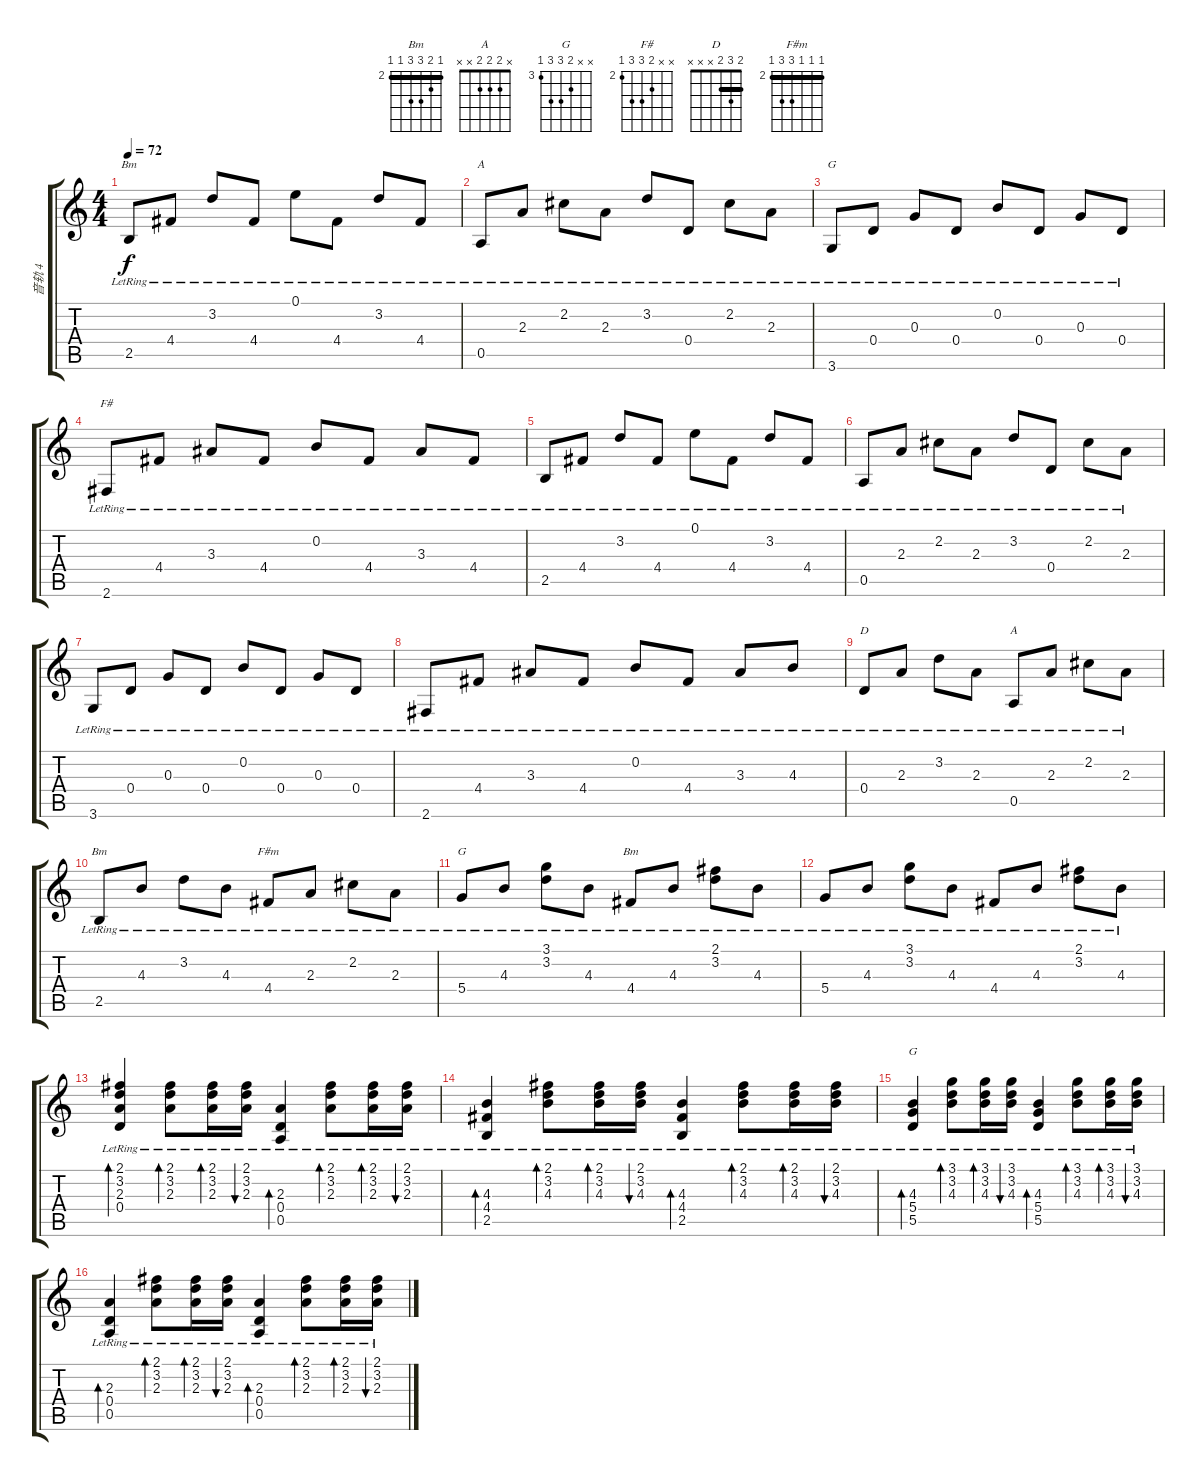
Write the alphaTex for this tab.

\track ("音轨 4" "音轨 4") {instrument acousticguitarsteel}
\staff {score tabs}
\tuning (E4 B3 G3 D3 A2 E2) {hide}
\chord ("Bm" x 3 4 4 2 x) {firstfret 2}
\chord ("A" x 2 2 x 0 x) {barre 2}
\chord ("G" 3 0 x x 2 3)
\chord ("F#" x x 3 4 4 2) {firstfret 2 barre 2}
\chord ("D" 2 3 2 x x x) {barre 2}
\chord ("A" x 2 2 2 x x)
\chord ("Bm" x 3 4 4 x 2) {firstfret 2 barre 2}
\chord ("F#m" 2 2 2 4 4 2) {firstfret 2 barre 2}
\chord ("G" x 3 4 5 5 3) {firstfret 3 barre 3}
\chord ("Bm" 2 3 4 4 2 2) {firstfret 2 barre 2}
\chord ("G" x x 4 5 5 3) {firstfret 3 barre 3}
\ts (4 4)
\tempo 72
\clef g2
\ks c
2.5{lr}.8{ch "Bm" dy f} 4.4{lr}.8 3.2{lr}.8 4.4{lr}.8 0.1{lr}.8 4.4{lr}.8 3.2{lr}.8 4.4{lr}.8 |
0.5{lr}.8{ch "A"} 2.3{lr}.8 2.2{lr}.8 2.3{lr}.8 3.2{lr}.8 0.4{lr}.8 2.2{lr}.8 2.3{lr}.8 |
3.6{lr}.8{ch "G"} 0.4{lr}.8 0.3{lr}.8 0.4{lr}.8 0.2{lr}.8 0.4{lr}.8 0.3{lr}.8 0.4{lr}.8 |
2.6{lr}.8{ch "F#"} 4.4{lr}.8 3.3{lr}.8 4.4{lr}.8 0.2{lr}.8 4.4{lr}.8 3.3{lr}.8 4.4{lr}.8 |
2.5{lr}.8 4.4{lr}.8 3.2{lr}.8 4.4{lr}.8 0.1{lr}.8 4.4{lr}.8 3.2{lr}.8 4.4{lr}.8 |
0.5{lr}.8 2.3{lr}.8 2.2{lr}.8 2.3{lr}.8 3.2{lr}.8 0.4{lr}.8 2.2{lr}.8 2.3{lr}.8 |
3.6{lr}.8 0.4{lr}.8 0.3{lr}.8 0.4{lr}.8 0.2{lr}.8 0.4{lr}.8 0.3{lr}.8 0.4{lr}.8 |
2.6{lr}.8 4.4{lr}.8 3.3{lr}.8 4.4{lr}.8 0.2{lr}.8 4.4{lr}.8 3.3{lr}.8 4.3{lr}.8 |
0.4{lr}.8{ch "D"} 2.3{lr}.8 3.2{lr}.8 2.3{lr}.8 0.5{lr}.8{ch "A"} 2.3{lr}.8 2.2{lr}.8 2.3{lr}.8 |
2.5{lr}.8{ch "Bm"} 4.3{lr}.8 3.2{lr}.8 4.3{lr}.8 4.4{lr}.8{ch "F#m"} 2.3{lr}.8 2.2{lr}.8 2.3{lr}.8 |
5.4{lr}.8{ch "G"} 4.3{lr}.8 (3.1{lr} 3.2{lr}).8 4.3{lr}.8 4.4{lr}.8{ch "Bm"} 4.3{lr}.8 (2.1{lr} 3.2{lr}).8 4.3{lr}.8 |
5.4{lr}.8 4.3{lr}.8 (3.1{lr} 3.2{lr}).8 4.3{lr}.8 4.4{lr}.8 4.3{lr}.8 (2.1{lr} 3.2{lr}).8 4.3{lr}.8 |
(2.1{lr} 3.2{lr} 2.3{lr} 0.4{lr}).4{bd 120} (2.1{lr} 3.2{lr} 2.3{lr}).8{bd 120} (2.1{lr} 3.2{lr} 2.3{lr}).16{bd 120} (2.1{lr} 3.2{lr} 2.3{lr}).16{bu 120} (2.3{lr} 0.4{lr} 0.5{lr}).4{bd 120} (2.1{lr} 3.2{lr} 2.3{lr}).8{bd 120} (2.1{lr} 3.2{lr} 2.3{lr}).16{bd 120} (2.1{lr} 3.2{lr} 2.3{lr}).16{bu 120} |
(4.3{lr} 4.4{lr} 2.5{lr}).4{bd 60} (2.1{lr} 3.2{lr} 4.3{lr}).8{bd 60} (2.1{lr} 3.2{lr} 4.3{lr}).16{bd 60} (2.1{lr} 3.2{lr} 4.3{lr}).16{bu 60} (4.3{lr} 4.4{lr} 2.5{lr}).4{bd 60} (2.1{lr} 3.2{lr} 4.3{lr}).8{bd 60} (2.1{lr} 3.2{lr} 4.3{lr}).16{bd 60} (2.1{lr} 3.2{lr} 4.3{lr}).16{bu 60} |
(4.3{lr} 5.4{lr} 5.5{lr}).4{bd 60 ch "G"} (3.1{lr} 3.2{lr} 4.3{lr}).8{bd 60} (3.1{lr} 3.2{lr} 4.3{lr}).16{bd 60} (3.1{lr} 3.2{lr} 4.3{lr}).16{bu 60} (4.3{lr} 5.4{lr} 5.5{lr}).4{bd 60} (3.1{lr} 3.2{lr} 4.3{lr}).8{bd 60} (3.1{lr} 3.2{lr} 4.3{lr}).16{bd 60} (3.1{lr} 3.2{lr} 4.3{lr}).16{bu 60} |
(2.3{lr} 0.4{lr} 0.5{lr}).4{bd 60} (2.1{lr} 3.2{lr} 2.3{lr}).8{bd 120} (2.1{lr} 3.2{lr} 2.3{lr}).16{bd 120} (2.1{lr} 3.2{lr} 2.3{lr}).16{bu 120} (2.3{lr} 0.4{lr} 0.5{lr}).4{bd 120} (2.1{lr} 3.2{lr} 2.3{lr}).8{bd 120} (2.1{lr} 3.2{lr} 2.3{lr}).16{bd 120} (2.1{lr} 3.2{lr} 2.3{lr}).16{bu 120}
